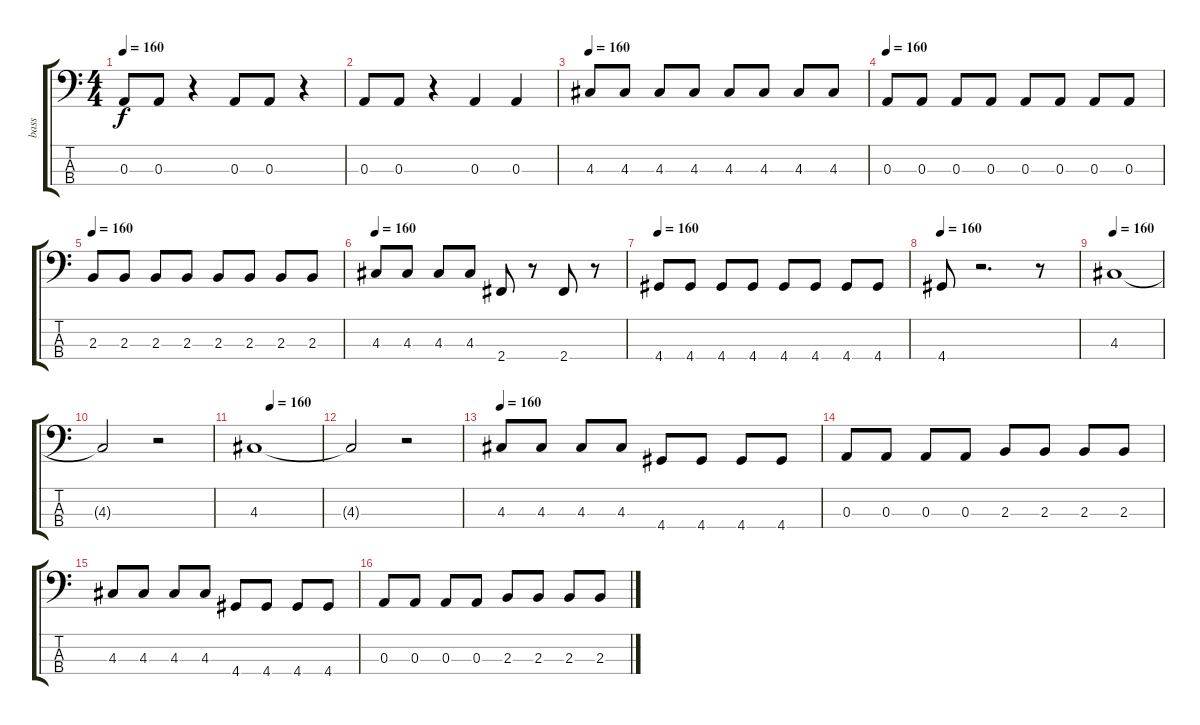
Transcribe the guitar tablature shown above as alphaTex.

\track ("bass" "bass") {instrument electricbassfinger}
\staff {score tabs}
\tuning (G2 D2 A1 E1) {hide}
\ts (4 4)
\tempo 160
\clef f4
\ks c
0.3.8{dy f} 0.3.8 r.4 0.3.8 0.3.8 r.4 |
0.3.8 0.3.8 r.4 0.3.4 0.3.4 |
\tempo 160
4.3.8 4.3.8 4.3.8 4.3.8 4.3.8 4.3.8 4.3.8 4.3.8 |
\tempo 160
0.3.8 0.3.8 0.3.8 0.3.8 0.3.8 0.3.8 0.3.8 0.3.8 |
\tempo 160
2.3.8 2.3.8 2.3.8 2.3.8 2.3.8 2.3.8 2.3.8 2.3.8 |
\tempo 160
4.3.8 4.3.8 4.3.8 4.3.8 2.4.8 r.8 2.4.8 r.8 |
\tempo 160
4.4.8 4.4.8 4.4.8 4.4.8 4.4.8 4.4.8 4.4.8 4.4.8 |
\tempo 160
4.4.8 r.2{d} r.8 |
\tempo 160
4.3.1 |
4.3{t}.2 r.2 |
\tempo (160 0.25)
4.3.1 |
4.3{t}.2 r.2 |
\tempo 160
4.3.8 4.3.8 4.3.8 4.3.8 4.4.8 4.4.8 4.4.8 4.4.8 |
0.3.8 0.3.8 0.3.8 0.3.8 2.3.8 2.3.8 2.3.8 2.3.8 |
4.3.8 4.3.8 4.3.8 4.3.8 4.4.8 4.4.8 4.4.8 4.4.8 |
0.3.8 0.3.8 0.3.8 0.3.8 2.3.8 2.3.8 2.3.8 2.3.8
